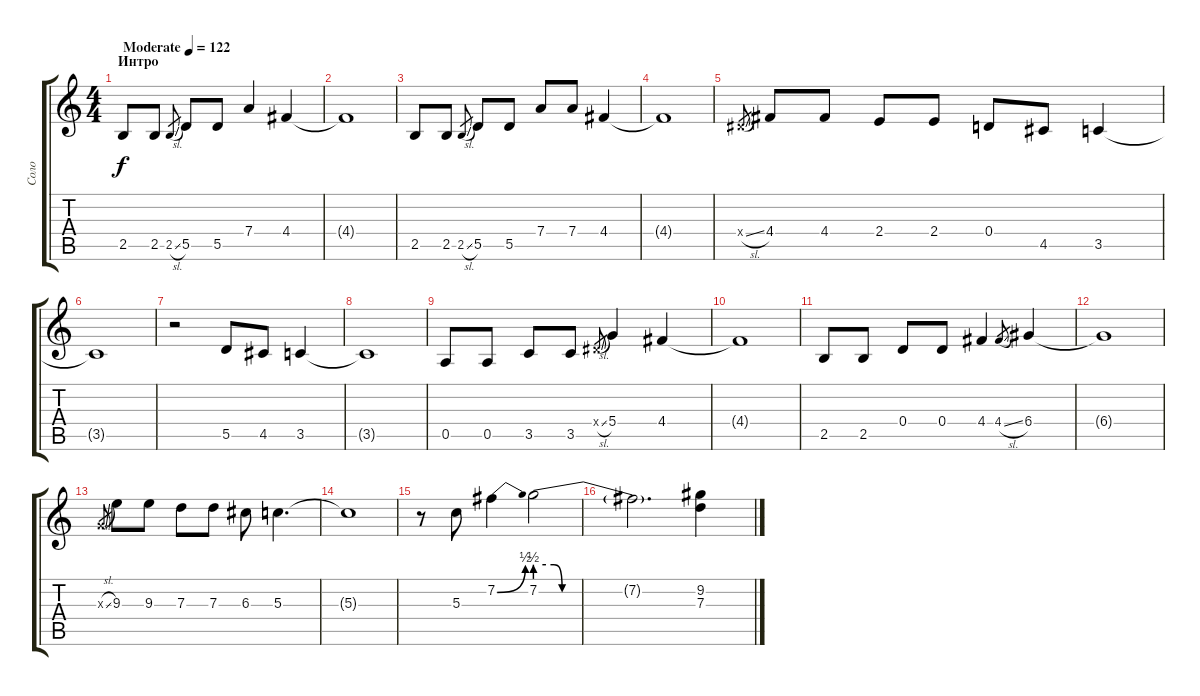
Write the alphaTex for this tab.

\track ("Соло" "Соло") {instrument electricguitarclean}
\staff {score tabs}
\tuning (E4 B3 G3 D3 A2 E2) {hide}
\ts (4 4)
\section ("" "Интро")
\tempo (122 "Moderate")
\clef g2
\ks c
2.5.8{dy f instrument electricguitarclean} 2.5.8 2.5{sl}.8{gr} 5.5.8 5.5.8 7.4.4 4.4.4 |
4.4{t}.1 |
2.5.8 2.5.8 2.5{sl}.8{gr} 5.5.8 5.5.8 7.4.8 7.4.8 4.4.4 |
4.4{t}.1 |
1.4{sl x}.8{gr} 4.4.8 4.4.8 2.4.8 2.4.8 0.4.8 4.5.8 3.5.4 |
3.5{t}.1 |
r.2 5.5.8 4.5.8 3.5.4 |
3.5{t}.1 |
0.5.8 0.5.8 3.5.8 3.5.8 1.4{sl x}.8{gr} 5.4.4 4.4.4 |
4.4{t}.1 |
2.5.8 2.5.8 0.4.8 0.4.8 4.4.4 4.4{sl}.8{gr} 6.4.4 |
6.4{t}.1 |
0.3{sl x}.8{gr} 9.3.8 9.3.8 7.3.8 7.3.8 6.3.8 5.3.4{d} |
5.3{t}.1 |
r.8 5.3.8 7.2{be (bend 0 0 60 2)}.4 7.2{be (custom 0 2 4 2 7 2 10 0 15 0 25 0 30 0 40 0 60 0)}.2 |
7.2{t}.2{d} (9.2 7.3).4
